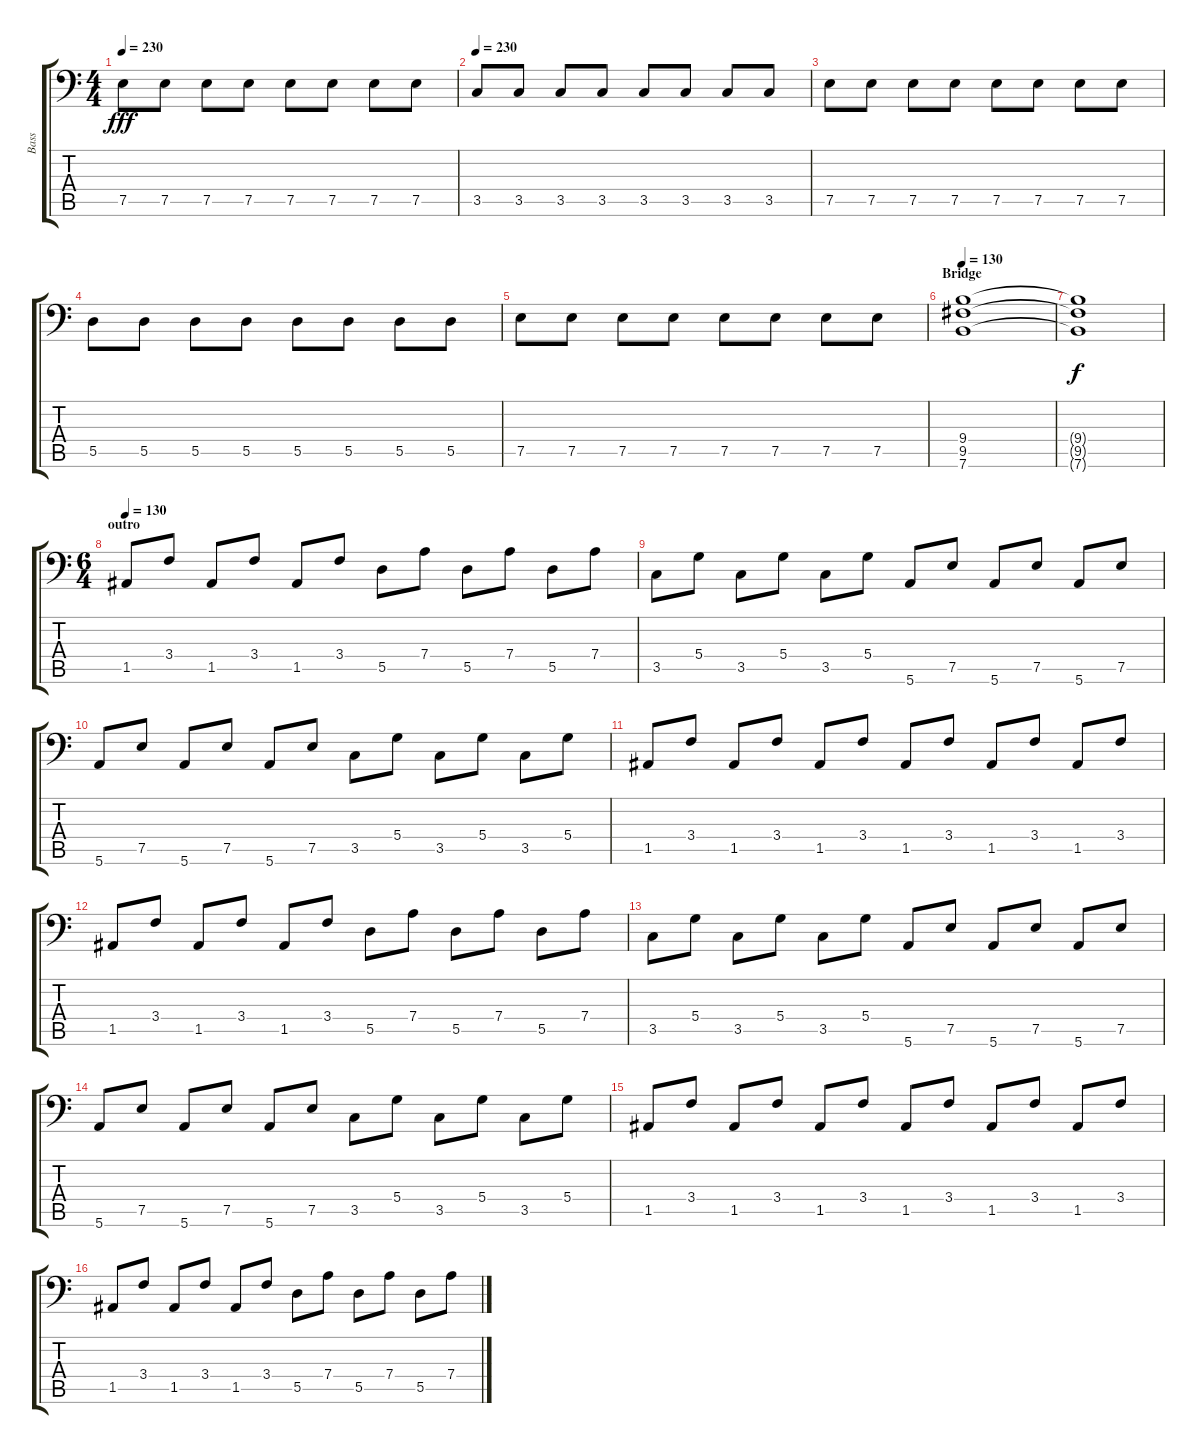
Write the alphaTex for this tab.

\track ("Bass" "Bass") {instrument electricbassfinger}
\staff {score tabs}
\tuning (E3 B2 G2 D2 A1 E1) {hide}
\ts (4 4)
\tempo 230
\clef f4
\ks c
7.5.8{dy fff} 7.5.8 7.5.8 7.5.8 7.5.8 7.5.8 7.5.8 7.5.8 |
\tempo 230
3.5.8 3.5.8 3.5.8 3.5.8 3.5.8 3.5.8 3.5.8 3.5.8 |
7.5.8 7.5.8 7.5.8 7.5.8 7.5.8 7.5.8 7.5.8 7.5.8 |
5.5.8 5.5.8 5.5.8 5.5.8 5.5.8 5.5.8 5.5.8 5.5.8 |
7.5.8 7.5.8 7.5.8 7.5.8 7.5.8 7.5.8 7.5.8 7.5.8 |
\section ("" "Bridge")
\tempo 130
(9.4 9.5 7.6).1 |
(9.4{t} 9.5{t} 7.6{t}).1{dy f} |
\ts (6 4)
\section ("" "outro")
\tempo 130
1.5.8 3.4.8 1.5.8 3.4.8 1.5.8 3.4.8 5.5.8 7.4.8 5.5.8 7.4.8 5.5.8 7.4.8 |
3.5.8 5.4.8 3.5.8 5.4.8 3.5.8 5.4.8 5.6.8 7.5.8 5.6.8 7.5.8 5.6.8 7.5.8 |
5.6.8 7.5.8 5.6.8 7.5.8 5.6.8 7.5.8 3.5.8 5.4.8 3.5.8 5.4.8 3.5.8 5.4.8 |
1.5.8 3.4.8 1.5.8 3.4.8 1.5.8 3.4.8 1.5.8 3.4.8 1.5.8 3.4.8 1.5.8 3.4.8 |
1.5.8 3.4.8 1.5.8 3.4.8 1.5.8 3.4.8 5.5.8 7.4.8 5.5.8 7.4.8 5.5.8 7.4.8 |
3.5.8 5.4.8 3.5.8 5.4.8 3.5.8 5.4.8 5.6.8 7.5.8 5.6.8 7.5.8 5.6.8 7.5.8 |
5.6.8 7.5.8 5.6.8 7.5.8 5.6.8 7.5.8 3.5.8 5.4.8 3.5.8 5.4.8 3.5.8 5.4.8 |
1.5.8 3.4.8 1.5.8 3.4.8 1.5.8 3.4.8 1.5.8 3.4.8 1.5.8 3.4.8 1.5.8 3.4.8 |
1.5.8 3.4.8 1.5.8 3.4.8 1.5.8 3.4.8 5.5.8 7.4.8 5.5.8 7.4.8 5.5.8 7.4.8
